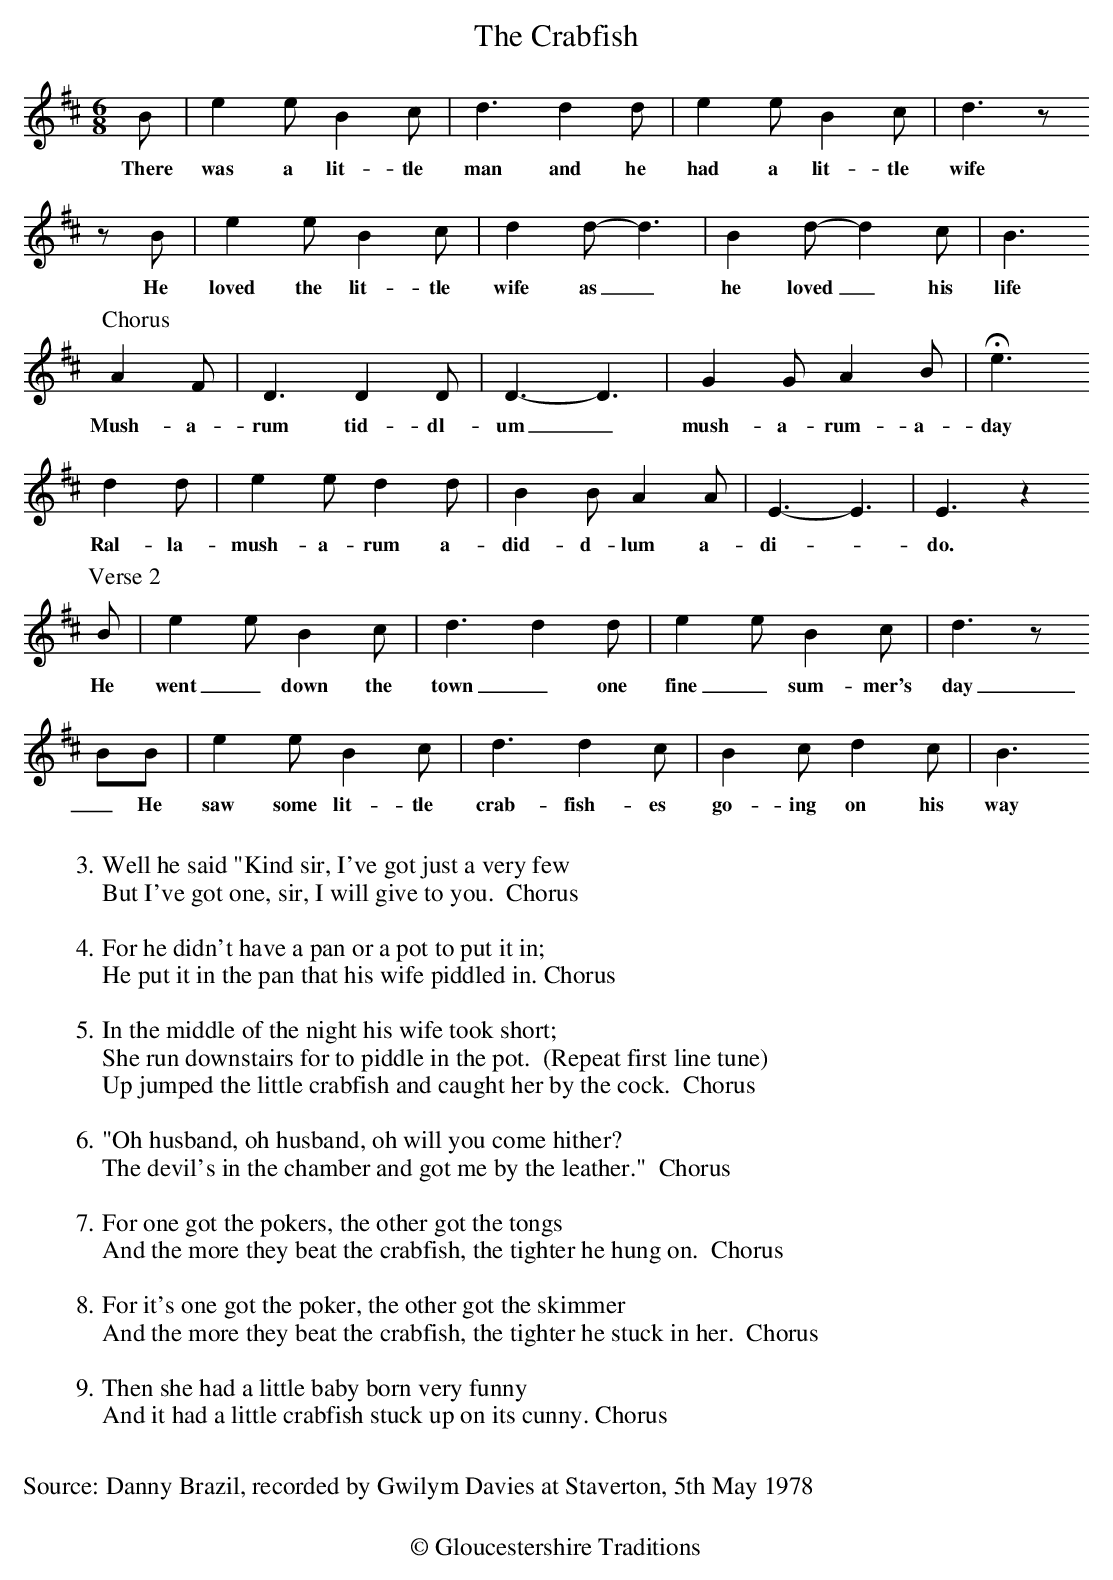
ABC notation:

X:1
T:The Crabfish
M:6/8
L:1/8
K:Edor
B | e2e B2c | d3d2d | e2e B2c | d3z
w:There was a lit-tle man and he had a lit-tle wife
zB | e2eB2c | d2d-d3 |B2d-d2c | B3
w:He loved the lit-tle wife as_ he loved_ his life
[P:Chorus]A2F | D3D2D | D3-D3 | G2GA2B | !fermata!e3
w:Mush-a-rum tid-dl-um_ mush-a-rum-a-day
d2d | e2e d2d|B2BA2A | E3-E3 | E3z2
w:Ral-la-mush-a-rum a-did-d-lum a-di-_do.
[P:Verse 2]B | e2e B2c | d3d2d | e2e B2c | d3z
w:He went_ down the town _one fine_ sum-mer's day
BB |e2eB2c | d3d2c | B2cd2c | B3
w:_He saw some lit-tle crab-fish-es go-ing on his way
W:
W:3.Well he said "Kind sir, I've got just a very few
W:But I've got one, sir, I will give to you.  Chorus
W:
W:4.For he didn't have a pan or a pot to put it in;
W:He put it in the pan that his wife piddled in. Chorus
W:
W:5.In the middle of the night his wife took short;
W:She run downstairs for to piddle in the pot.  (Repeat first line tune)
W:Up jumped the little crabfish and caught her by the cock.  Chorus
W:
W:6."Oh husband, oh husband, oh will you come hither?
W:The devil's in the chamber and got me by the leather."  Chorus
W:
W:7.For one got the pokers, the other got the tongs
W:And the more they beat the crabfish, the tighter he hung on.  Chorus
W:
W:8.For it's one got the poker, the other got the skimmer
W:And the more they beat the crabfish, the tighter he stuck in her.  Chorus
W:
W:9.Then she had a little baby born very funny
W:And it had a little crabfish stuck up on its cunny. Chorus
W:
W:
